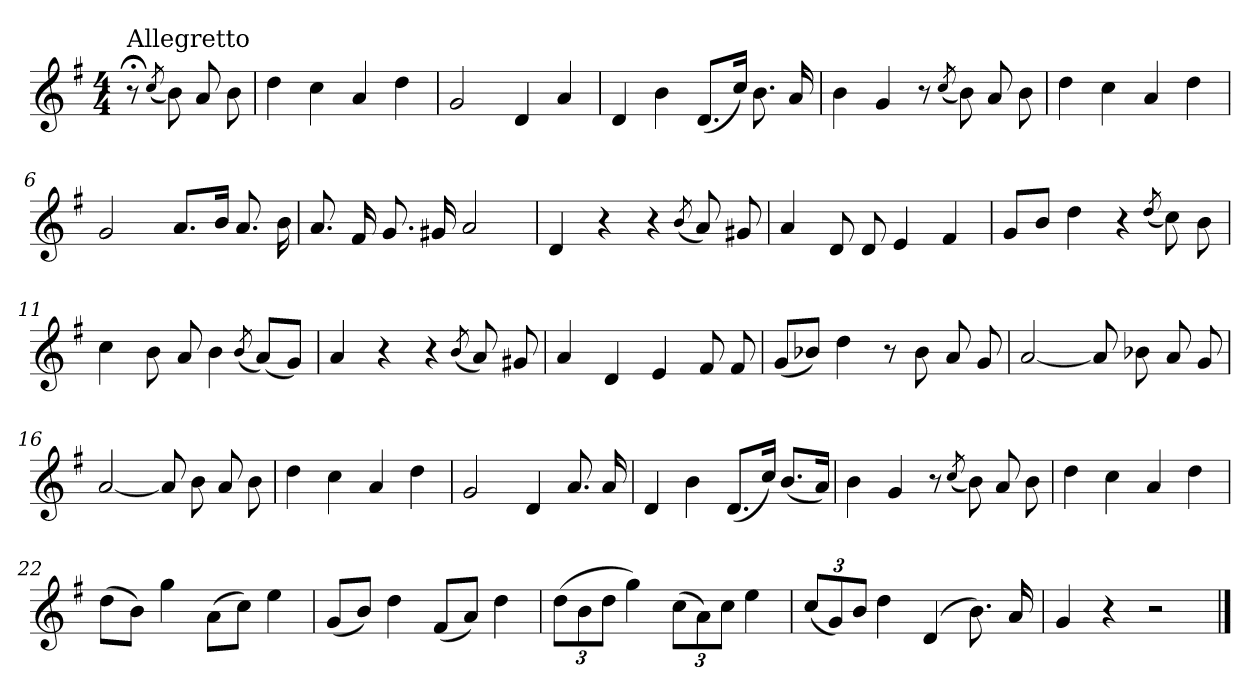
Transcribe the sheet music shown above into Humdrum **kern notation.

**kern
*part1
*staff1
*clefG2
*k[f#]
*G:
*M4/4
=
!LO:TX:a:t=Allegretto
8r;<
(<8qcc/
8b\)
8a/
8b\
=1
4dd\
4cc\
4a/
4dd\
=2
2g/
4d/
4a/
=3
4d/
4b\
(<8.d/L
16cc/Jk)
8.b\
16a/
=4
4b\
4g/
8r
(<8qcc/
8b\)
8a/
8b\
!!LO:LB:g=z
=5
4dd\
4cc\
4a/
4dd\
=6
2g/
8.a/L
16b/Jk
8.a/
16b\
=7
8.a/
16f#/
8.g/
16g#X/
2a/
=8
4d/
4r
4r
(<8qb/
8a/)
8g#X/
=9
4a/
8d/
8d/
4e/
4f#/
!!LO:LB:g=z
=10
8g/L
8b/J
4dd\
4r
(<8qdd/
8cc\)
8b\
=11
4cc\
8b\
8a/
4b\
(<8qb/
(<8a/L)
8g/J)
=12
4a/
4r
4r
(<8qb/
8a/)
8g#X/
=13
4a/
4d/
4e/
8f#/
8f#/
=14
(<8g/L
8b-X/J)
4dd\
8r
8b-\
8a/
8g/
!!LO:LB:g=z
=15
[2a/
8a/]
8b-X\
8a/
8g/
=16
[2a/
8a/]
8b\
8a/
8b\
=17
4dd\
4cc\
4a/
4dd\
=18
2g/
4d/
8.a/
16a/
=19
4d/
4b\
(<8.d/L
16cc/Jk)
(<8.b/L
16a/Jk)
!!LO:LB:g=z
=20
4b\
4g/
8r
(<8qcc/
8b\)
8a/
8b\
=21
4dd\
4cc\
4a/
4dd\
=22
(>8dd\L
8b\J)
4gg\
(>8a\L
8cc\J)
4ee\
=23
(<8g/L
8b/J)
4dd\
(<8f#/L
8a/J)
4dd\
=24
(>12dd\L
12b\
12dd\J
4gg\)
(>12cc\L
12a\)
12cc\J
4ee\
!!LO:LB:g=z
=25
(<12cc/L
12g/)
12b/J
4dd\
(>4d/
8.b\)
16a/
=26
4g/
4r
2r
==
*-
